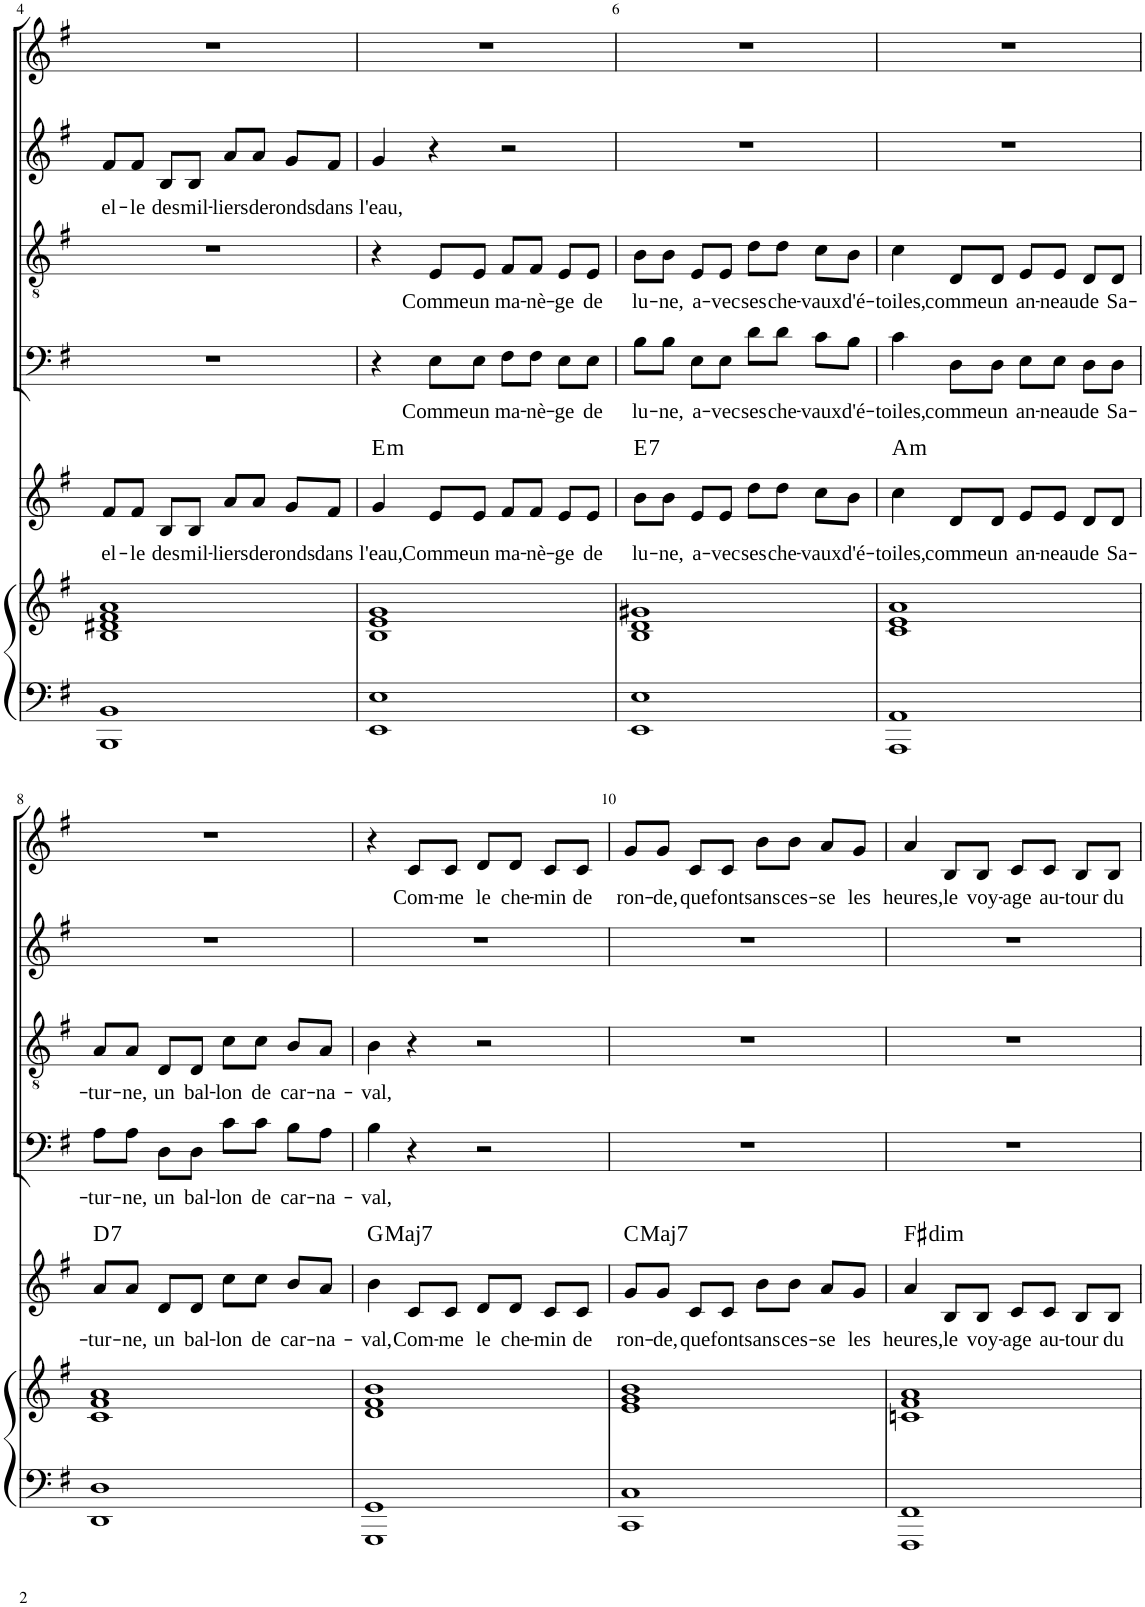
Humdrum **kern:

**kern	**kern	**kern	**text	**harte	**kern	**text	**kern	**text	**kern	**text	**kern	**text
*part6	*part6	*part5	*part5	*part5	*part4	*part4	*part3	*part3	*part2	*part2	*part1	*part1
*staff7	*staff6	*staff5	*staff5	*	*staff4	*staff4	*staff3	*staff3	*staff2	*staff2	*staff1	*staff1
*I"Piano	*	*I"Voice	*	*	*I"Basse	*	*I"Tenor	*	*I"Alto	*	*I"Soprano	*
*I'Pno	*	*	*	*	*	*	*	*	*	*	*	*
!!LO:PB:g=z
*clefF4	*clefG2	*clefG2	*	*	*clefF4	*	*clefGv2	*	*clefG2	*	*clefG2	*
*k[f#]	*k[f#]	*k[f#]	*	*	*k[f#]	*	*k[f#]	*	*k[f#]	*	*k[f#]	*
*M4/4	*M4/4	*M4/4	*	*	*M4/4	*	*M4/4	*	*M4/4	*	*M4/4	*
=4	=4	=4	=4	=4	=4	=4	=4	=4	=4	=4	=4	=4
!	!	!	!LO:LY:b	!	!	!	!	!	!	!LO:LY:b	!	!
1BBB 1BB	1B 1d#X 1f# 1a	8f#/L	el-	.	1r	.	1r	.	8f#/L	el-	1r	.
!	!	!	!LO:LY:b	!	!	!	!	!	!	!LO:LY:b	!	!
.	.	8f#/J	-le	.	.	.	.	.	8f#/J	-le	.	.
!	!	!	!LO:LY:b	!	!	!	!	!	!	!LO:LY:b	!	!
.	.	8B/L	des	.	.	.	.	.	8B/L	des	.	.
!	!	!	!LO:LY:b	!	!	!	!	!	!	!LO:LY:b	!	!
.	.	8B/J	mil-	.	.	.	.	.	8B/J	mil-	.	.
!	!	!	!LO:LY:b	!	!	!	!	!	!	!LO:LY:b	!	!
.	.	8a/L	-liers	.	.	.	.	.	8a/L	-liers	.	.
!	!	!	!LO:LY:b	!	!	!	!	!	!	!LO:LY:b	!	!
.	.	8a/J	de	.	.	.	.	.	8a/J	de	.	.
!	!	!	!LO:LY:b	!	!	!	!	!	!	!LO:LY:b	!	!
.	.	8g/L	ronds	.	.	.	.	.	8g/L	ronds	.	.
!	!	!	!LO:LY:b	!	!	!	!	!	!	!LO:LY:b	!	!
.	.	8f#/J	dans	.	.	.	.	.	8f#/J	dans	.	.
=5	=5	=5	=5	=5	=5	=5	=5	=5	=5	=5	=5	=5
!	!	!	!LO:LY:b	!LO:H:kt=m	!	!	!	!	!	!LO:LY:b	!	!
1EE 1E	1B 1e 1g	4g/	l'eau,	E:min	4r	.	4r	.	4g/	l'eau,	1r	.
!	!	!	!LO:LY:b	!	!	!LO:LY:b	!	!LO:LY:b	!	!	!	!
.	.	8e/L	Comme	.	8E\L	Comme	8E/L	Comme	4r	.	.	.
!	!	!	!LO:LY:b	!	!	!LO:LY:b	!	!LO:LY:b	!	!	!	!
.	.	8e/J	un	.	8E\J	un	8E/J	un	.	.	.	.
!	!	!	!LO:LY:b	!	!	!LO:LY:b	!	!LO:LY:b	!	!	!	!
.	.	8f#/L	ma-	.	8F#\L	ma-	8F#/L	ma-	2r	.	.	.
!	!	!	!LO:LY:b	!	!	!LO:LY:b	!	!LO:LY:b	!	!	!	!
.	.	8f#/J	-nè-	.	8F#\J	-nè-	8F#/J	-nè-	.	.	.	.
!	!	!	!LO:LY:b	!	!	!LO:LY:b	!	!LO:LY:b	!	!	!	!
.	.	8e/L	-ge	.	8E\L	-ge	8E/L	-ge	.	.	.	.
!	!	!	!LO:LY:b	!	!	!LO:LY:b	!	!LO:LY:b	!	!	!	!
.	.	8e/J	de	.	8E\J	de	8E/J	de	.	.	.	.
=6	=6	=6	=6	=6	=6	=6	=6	=6	=6	=6	=6	=6
!	!	!	!LO:LY:b	!LO:H:kt=7	!	!LO:LY:b	!	!LO:LY:b	!	!	!	!
1EE 1E	1B 1d 1g#X	8b\L	lu-	E:7	8B\L	lu-	8B\L	lu-	1r	.	1r	.
!	!	!	!LO:LY:b	!	!	!LO:LY:b	!	!LO:LY:b	!	!	!	!
.	.	8b\J	-ne,	.	8B\J	-ne,	8B\J	-ne,	.	.	.	.
!	!	!	!LO:LY:b	!	!	!LO:LY:b	!	!LO:LY:b	!	!	!	!
.	.	8e/L	a-	.	8E\L	a-	8E/L	a-	.	.	.	.
!	!	!	!LO:LY:b	!	!	!LO:LY:b	!	!LO:LY:b	!	!	!	!
.	.	8e/J	-vec	.	8E\J	-vec	8E/J	-vec	.	.	.	.
!	!	!	!LO:LY:b	!	!	!LO:LY:b	!	!LO:LY:b	!	!	!	!
.	.	8dd\L	ses	.	8d\L	ses	8d\L	ses	.	.	.	.
!	!	!	!LO:LY:b	!	!	!LO:LY:b	!	!LO:LY:b	!	!	!	!
.	.	8dd\J	che-	.	8d\J	che-	8d\J	che-	.	.	.	.
!	!	!	!LO:LY:b	!	!	!LO:LY:b	!	!LO:LY:b	!	!	!	!
.	.	8cc\L	-vaux	.	8c\L	-vaux	8c\L	-vaux	.	.	.	.
!	!	!	!LO:LY:b	!	!	!LO:LY:b	!	!LO:LY:b	!	!	!	!
.	.	8b\J	d'é-	.	8B\J	d'é-	8B\J	d'é-	.	.	.	.
=7	=7	=7	=7	=7	=7	=7	=7	=7	=7	=7	=7	=7
!	!	!	!LO:LY:b	!LO:H:kt=m	!	!LO:LY:b	!	!LO:LY:b	!	!	!	!
1AAA 1AA	1c 1e 1a	4cc\	-toiles,	A:min	4c\	-toiles,	4c\	-toiles,	1r	.	1r	.
!	!	!	!LO:LY:b	!	!	!LO:LY:b	!	!LO:LY:b	!	!	!	!
.	.	8d/L	comme	.	8D\L	comme	8D/L	comme	.	.	.	.
!	!	!	!LO:LY:b	!	!	!LO:LY:b	!	!LO:LY:b	!	!	!	!
.	.	8d/J	un	.	8D\J	un	8D/J	un	.	.	.	.
!	!	!	!LO:LY:b	!	!	!LO:LY:b	!	!LO:LY:b	!	!	!	!
.	.	8e/L	an-	.	8E\L	an-	8E/L	an-	.	.	.	.
!	!	!	!LO:LY:b	!	!	!LO:LY:b	!	!LO:LY:b	!	!	!	!
.	.	8e/J	-neau	.	8E\J	-neau	8E/J	-neau	.	.	.	.
!	!	!	!LO:LY:b	!	!	!LO:LY:b	!	!LO:LY:b	!	!	!	!
.	.	8d/L	de	.	8D\L	de	8D/L	de	.	.	.	.
!	!	!	!LO:LY:b	!	!	!LO:LY:b	!	!LO:LY:b	!	!	!	!
.	.	8d/J	Sa-	.	8D\J	Sa-	8D/J	Sa-	.	.	.	.
!!LO:LB:g=z
=8	=8	=8	=8	=8	=8	=8	=8	=8	=8	=8	=8	=8
!	!	!	!LO:LY:b	!LO:H:kt=7	!	!LO:LY:b	!	!LO:LY:b	!	!	!	!
1DD 1D	1c 1f# 1a	8a/L	-tur-	D:7	8A\L	-tur-	8A/L	-tur-	1r	.	1r	.
!	!	!	!LO:LY:b	!	!	!LO:LY:b	!	!LO:LY:b	!	!	!	!
.	.	8a/J	-ne,	.	8A\J	-ne,	8A/J	-ne,	.	.	.	.
!	!	!	!LO:LY:b	!	!	!LO:LY:b	!	!LO:LY:b	!	!	!	!
.	.	8d/L	un	.	8D\L	un	8D/L	un	.	.	.	.
!	!	!	!LO:LY:b	!	!	!LO:LY:b	!	!LO:LY:b	!	!	!	!
.	.	8d/J	bal-	.	8D\J	bal-	8D/J	bal-	.	.	.	.
!	!	!	!LO:LY:b	!	!	!LO:LY:b	!	!LO:LY:b	!	!	!	!
.	.	8cc\L	-lon	.	8c\L	-lon	8c\L	-lon	.	.	.	.
!	!	!	!LO:LY:b	!	!	!LO:LY:b	!	!LO:LY:b	!	!	!	!
.	.	8cc\J	de	.	8c\J	de	8c\J	de	.	.	.	.
!	!	!	!LO:LY:b	!	!	!LO:LY:b	!	!LO:LY:b	!	!	!	!
.	.	8b/L	car-	.	8B\L	car-	8B/L	car-	.	.	.	.
!	!	!	!LO:LY:b	!	!	!LO:LY:b	!	!LO:LY:b	!	!	!	!
.	.	8a/J	-na-	.	8A\J	-na-	8A/J	-na-	.	.	.	.
=9	=9	=9	=9	=9	=9	=9	=9	=9	=9	=9	=9	=9
!	!	!	!LO:LY:b	!LO:H:kt=Maj7	!	!LO:LY:b	!	!LO:LY:b	!	!	!	!
1GGG 1GG	1d 1f# 1b	4b\	-val,	G:maj7	4B\	-val,	4B\	-val,	1r	.	4r	.
!	!	!	!LO:LY:b	!	!	!	!	!	!	!	!	!LO:LY:b
.	.	8c/L	Com-	.	4r	.	4r	.	.	.	8c/L	Com-
!	!	!	!LO:LY:b	!	!	!	!	!	!	!	!	!LO:LY:b
.	.	8c/J	-me	.	.	.	.	.	.	.	8c/J	-me
!	!	!	!LO:LY:b	!	!	!	!	!	!	!	!	!LO:LY:b
.	.	8d/L	le	.	2r	.	2r	.	.	.	8d/L	le
!	!	!	!LO:LY:b	!	!	!	!	!	!	!	!	!LO:LY:b
.	.	8d/J	che-	.	.	.	.	.	.	.	8d/J	che-
!	!	!	!LO:LY:b	!	!	!	!	!	!	!	!	!LO:LY:b
.	.	8c/L	-min	.	.	.	.	.	.	.	8c/L	-min
!	!	!	!LO:LY:b	!	!	!	!	!	!	!	!	!LO:LY:b
.	.	8c/J	de	.	.	.	.	.	.	.	8c/J	de
=10	=10	=10	=10	=10	=10	=10	=10	=10	=10	=10	=10	=10
!	!	!	!LO:LY:b	!LO:H:kt=Maj7	!	!	!	!	!	!	!	!LO:LY:b
1CC 1C	1e 1g 1b	8g/L	ron-	C:maj7	1r	.	1r	.	1r	.	8g/L	ron-
!	!	!	!LO:LY:b	!	!	!	!	!	!	!	!	!LO:LY:b
.	.	8g/J	-de,	.	.	.	.	.	.	.	8g/J	-de,
!	!	!	!LO:LY:b	!	!	!	!	!	!	!	!	!LO:LY:b
.	.	8c/L	que	.	.	.	.	.	.	.	8c/L	que
!	!	!	!LO:LY:b	!	!	!	!	!	!	!	!	!LO:LY:b
.	.	8c/J	font	.	.	.	.	.	.	.	8c/J	font
!	!	!	!LO:LY:b	!	!	!	!	!	!	!	!	!LO:LY:b
.	.	8b\L	sans	.	.	.	.	.	.	.	8b\L	sans
!	!	!	!LO:LY:b	!	!	!	!	!	!	!	!	!LO:LY:b
.	.	8b\J	ces-	.	.	.	.	.	.	.	8b\J	ces-
!	!	!	!LO:LY:b	!	!	!	!	!	!	!	!	!LO:LY:b
.	.	8a/L	-se	.	.	.	.	.	.	.	8a/L	-se
!	!	!	!LO:LY:b	!	!	!	!	!	!	!	!	!LO:LY:b
.	.	8g/J	les	.	.	.	.	.	.	.	8g/J	les
=11	=11	=11	=11	=11	=11	=11	=11	=11	=11	=11	=11	=11
!	!	!	!LO:LY:b	!LO:H:kt=dim	!	!	!	!	!	!	!	!LO:LY:b
1FFF# 1FF#	1cn 1f# 1a	4a/	heures,	F#:dim	1r	.	1r	.	1r	.	4a/	heures,
!	!	!	!LO:LY:b	!	!	!	!	!	!	!	!	!LO:LY:b
.	.	8B/L	le	.	.	.	.	.	.	.	8B/L	le
!	!	!	!LO:LY:b	!	!	!	!	!	!	!	!	!LO:LY:b
.	.	8B/J	voy-	.	.	.	.	.	.	.	8B/J	voy-
!	!	!	!LO:LY:b	!	!	!	!	!	!	!	!	!LO:LY:b
.	.	8c/L	-age	.	.	.	.	.	.	.	8c/L	-age
!	!	!	!LO:LY:b	!	!	!	!	!	!	!	!	!LO:LY:b
.	.	8c/J	au-	.	.	.	.	.	.	.	8c/J	au-
!	!	!	!LO:LY:b	!	!	!	!	!	!	!	!	!LO:LY:b
.	.	8B/L	-tour	.	.	.	.	.	.	.	8B/L	-tour
!	!	!	!LO:LY:b	!	!	!	!	!	!	!	!	!LO:LY:b
.	.	8B/J	du	.	.	.	.	.	.	.	8B/J	du
=	=	=	=	=	=	=	=	=	=	=	=	=
*-	*-	*-	*-	*-	*-	*-	*-	*-	*-	*-	*-	*-
